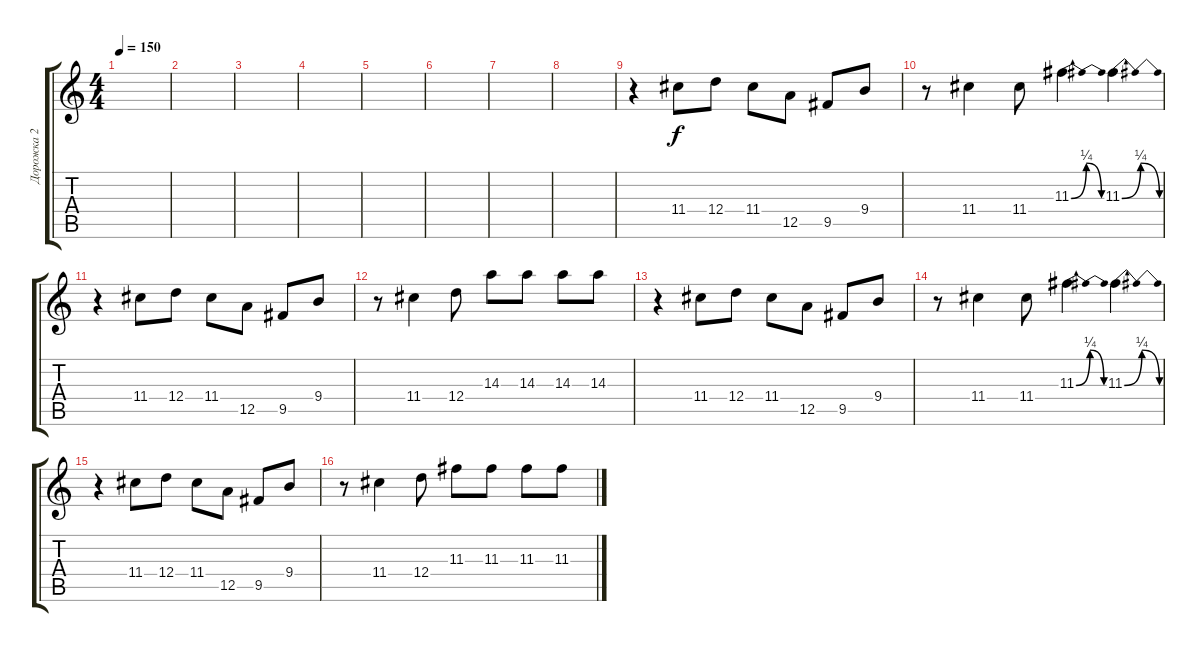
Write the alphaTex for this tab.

\track ("Дорожка 2" "Дорожка 2") {instrument electricguitarclean}
\staff {score tabs}
\tuning (E4 B3 G3 D3 A2 D2) {hide}
\ts (4 4)
\tempo 150
\clef g2
\ks c
|
|
|
|
|
|
|
|
r.4 11.4.8 12.4.8 11.4.8 12.5.8 9.5.8 9.4.8 |
r.8 11.4.4 11.4.8 11.3{be (bendrelease 0 0 15 1 15 1 60 0)}.4 11.3{be (bendrelease 0 0 15 1 15 1 60 0)}.4 |
r.4 11.4.8 12.4.8 11.4.8 12.5.8 9.5.8 9.4.8 |
r.8 11.4.4 12.4.8 14.3.8 14.3.8 14.3.8 14.3.8 |
r.4 11.4.8 12.4.8 11.4.8 12.5.8 9.5.8 9.4.8 |
r.8 11.4.4 11.4.8 11.3{be (bendrelease 0 0 15 1 15 1 60 0)}.4 11.3{be (bendrelease 0 0 15 1 15 1 60 0)}.4 |
r.4 11.4.8 12.4.8 11.4.8 12.5.8 9.5.8 9.4.8 |
r.8 11.4.4 12.4.8 11.3.8 11.3.8 11.3.8 11.3.8
